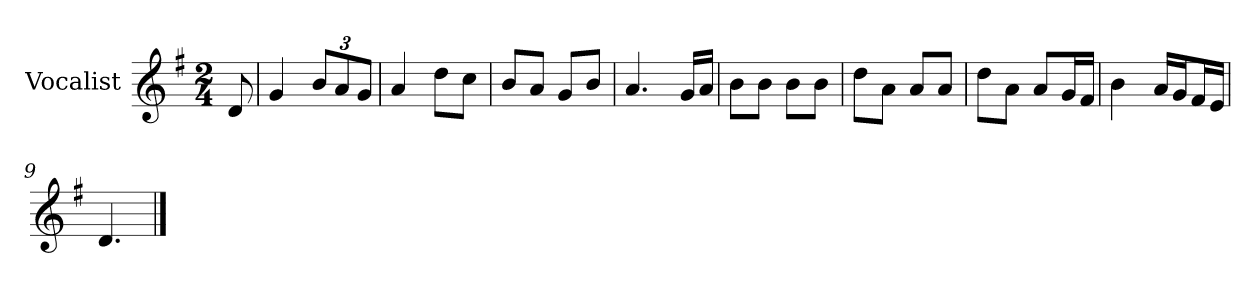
**kern
*part1
*staff1
*I"Vocalist
*k[f#]
*G:
*M2/4
=
8d
=1
4g
12bL
12a
12gJ
=2
4a
8ddL
8ccJ
=3
8bL
8aJ
8gL
8bJ
=4
4.a
16gLL
16aJJ
=5
8bL
8bJ
8bL
8bJ
=6
8ddL
8aJ
8aL
8aJ
=7
8ddL
8aJ
8aL
16gL
16f#JJ
=8
4b
16aLL
16gJ
16f#L
16eJJ
=9
4.d
==
*-
